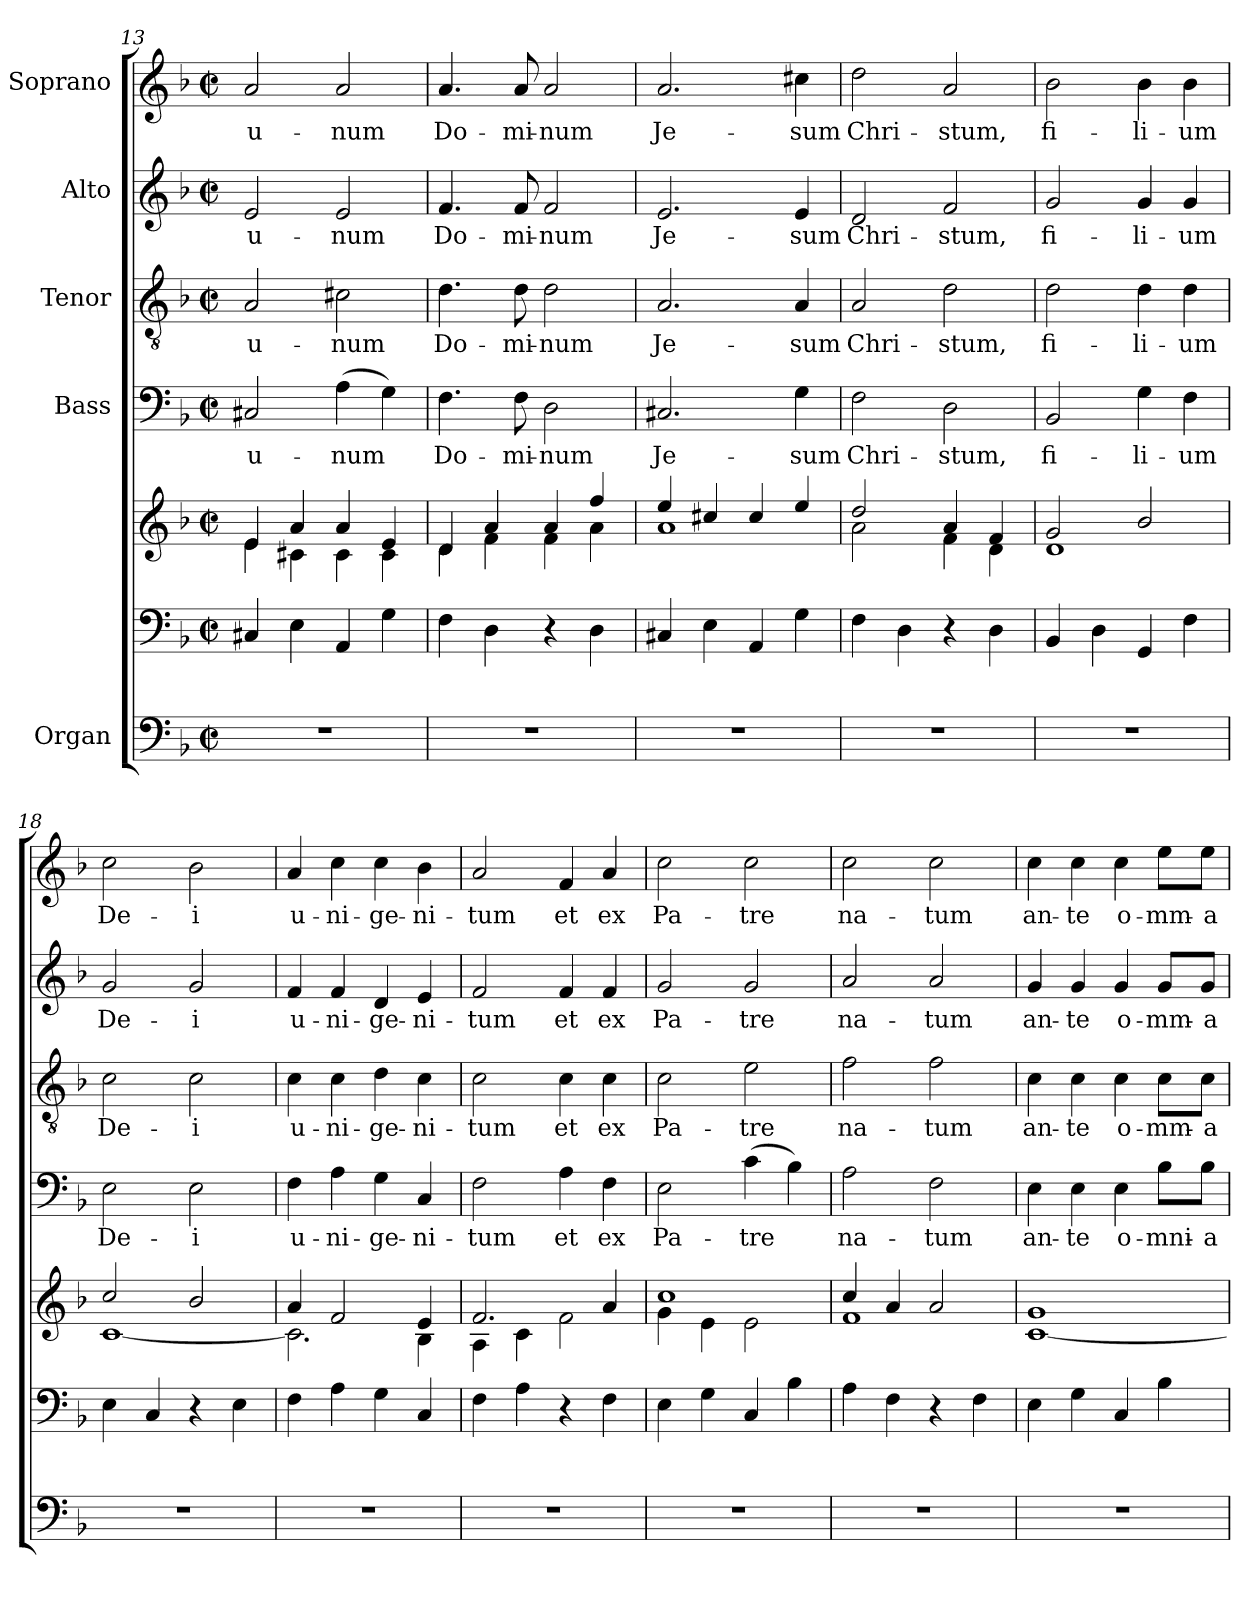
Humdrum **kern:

**kern	**kern	**kern	**kern	**text	**kern	**text	**kern	**text	**kern	**text
*part5	*part5	*part5	*part4	*part4	*part3	*part3	*part2	*part2	*part1	*part1
*staff7	*staff6	*staff5	*staff4	*staff4	*staff3	*staff3	*staff2	*staff2	*staff1	*staff1
*I"Organ	*	*	*I"Bass	*	*I"Tenor	*	*I"Alto	*	*I"Soprano	*
*clefF4	*clefF4	*clefG2	*clefF4	*	*clefGv2	*	*clefG2	*	*clefG2	*
*k[b-]	*k[b-]	*k[b-]	*k[b-]	*	*k[b-]	*	*k[b-]	*	*k[b-]	*
*M2/2	*M2/2	*M2/2	*M2/2	*	*M2/2	*	*M2/2	*	*M2/2	*
*met(c|)	*met(c|)	*met(c|)	*met(c|)	*	*met(c|)	*	*met(c|)	*	*met(c|)	*
=13	=13	=13	=13	=13	=13	=13	=13	=13	=13	=13
*	*	*^	*	*	*	*	*	*	*	*
!	!	!	!	!	!LO:LY:b	!	!LO:LY:b	!	!LO:LY:b	!	!LO:LY:b
1r	4C#X/	4e/	4e\	2C#X/	u-	2A/	u-	2e/	u-	2a/	u-
.	4E\	4a/	4c#X\	.	.	.	.	.	.	.	.
!	!	!	!	!	!LO:LY:b	!	!LO:LY:b	!	!LO:LY:b	!	!LO:LY:b
.	4AA/	4a/	4c#\	(4A\	-num	2c#X\	-num	2e/	-num	2a/	-num
.	4G\	4e/	4c#\	4G\)	.	.	.	.	.	.	.
=14	=14	=14	=14	=14	=14	=14	=14	=14	=14	=14	=14
!	!	!	!	!	!LO:LY:b	!	!LO:LY:b	!	!LO:LY:b	!	!LO:LY:b
1r	4F\	4d/	4d\	4.F\	Do-	4.d\	Do-	4.f/	Do-	4.a/	Do-
.	4D\	4a/	4f\	.	.	.	.	.	.	.	.
!	!	!	!	!	!LO:LY:b	!	!LO:LY:b	!	!LO:LY:b	!	!LO:LY:b
.	.	.	.	8F\	-mi-	8d\	-mi-	8f/	-mi-	8a/	-mi-
!	!	!	!	!	!LO:LY:b	!	!LO:LY:b	!	!LO:LY:b	!	!LO:LY:b
.	4r	4a/	4f\	2D\	-num	2d\	-num	2f/	-num	2a/	-num
.	4D\	4ff/	4a\	.	.	.	.	.	.	.	.
=15	=15	=15	=15	=15	=15	=15	=15	=15	=15	=15	=15
!	!	!	!	!	!LO:LY:b	!	!LO:LY:b	!	!LO:LY:b	!	!LO:LY:b
1r	4C#X/	4ee/	1a	2.C#X/	Je-	2.A/	Je-	2.e/	Je-	2.a/	Je-
.	4E\	4cc#X/	.	.	.	.	.	.	.	.	.
.	4AA/	4cc#/	.	.	.	.	.	.	.	.	.
!	!	!	!	!	!LO:LY:b	!	!LO:LY:b	!	!LO:LY:b	!	!LO:LY:b
.	4G\	4ee/	.	4G\	-sum	4A/	-sum	4e/	-sum	4cc#X\	-sum
=16	=16	=16	=16	=16	=16	=16	=16	=16	=16	=16	=16
!	!	!	!	!	!LO:LY:b	!	!LO:LY:b	!	!LO:LY:b	!	!LO:LY:b
1r	4F\	2dd/	2a\	2F\	Chri-	2A/	Chri-	2d/	Chri-	2dd\	Chri-
.	4D\	.	.	.	.	.	.	.	.	.	.
!	!	!	!	!	!LO:LY:b	!	!LO:LY:b	!	!LO:LY:b	!	!LO:LY:b
.	4r	4a/	4f\	2D\	-stum,	2d\	-stum,	2f/	-stum,	2a/	-stum,
.	4D\	4f/	4d\	.	.	.	.	.	.	.	.
!!LO:PB:g=z
=17	=17	=17	=17	=17	=17	=17	=17	=17	=17	=17	=17
!	!	!	!	!	!LO:LY:b	!	!LO:LY:b	!	!LO:LY:b	!	!LO:LY:b
1r	4BB-/	2g/	1d	2BB-/	fi-	2d\	fi-	2g/	fi-	2b-\	fi-
.	4D\	.	.	.	.	.	.	.	.	.	.
!	!	!	!	!	!LO:LY:b	!	!LO:LY:b	!	!LO:LY:b	!	!LO:LY:b
.	4GG/	2b-/	.	4G\	-li-	4d\	-li-	4g/	-li-	4b-\	-li-
!	!	!	!	!	!LO:LY:b	!	!LO:LY:b	!	!LO:LY:b	!	!LO:LY:b
.	4F\	.	.	4F\	-um	4d\	-um	4g/	-um	4b-\	-um
=18	=18	=18	=18	=18	=18	=18	=18	=18	=18	=18	=18
!	!	!	!	!	!LO:LY:b	!	!LO:LY:b	!	!LO:LY:b	!	!LO:LY:b
1r	4E\	2cc/	[1c	2E\	De-	2c\	De-	2g/	De-	2cc\	De-
.	4C/	.	.	.	.	.	.	.	.	.	.
!	!	!	!	!	!LO:LY:b	!	!LO:LY:b	!	!LO:LY:b	!	!LO:LY:b
.	4r	2b-/	.	2E\	-i	2c\	-i	2g/	-i	2b-\	-i
.	4E\	.	.	.	.	.	.	.	.	.	.
=19	=19	=19	=19	=19	=19	=19	=19	=19	=19	=19	=19
!	!	!	!	!	!LO:LY:b	!	!LO:LY:b	!	!LO:LY:b	!	!LO:LY:b
1r	4F\	4a/	2.c\]	4F\	u-	4c\	u-	4f/	u-	4a/	u-
!	!	!	!	!	!LO:LY:b	!	!LO:LY:b	!	!LO:LY:b	!	!LO:LY:b
.	4A\	2f/	.	4A\	-ni-	4c\	-ni-	4f/	-ni-	4cc\	-ni-
!	!	!	!	!	!LO:LY:b	!	!LO:LY:b	!	!LO:LY:b	!	!LO:LY:b
.	4G\	.	.	4G\	-ge-	4d\	-ge-	4d/	-ge-	4cc\	-ge-
!	!	!	!	!	!LO:LY:b	!	!LO:LY:b	!	!LO:LY:b	!	!LO:LY:b
.	4C/	4e/	4B-\	4C/	-ni-	4c\	-ni-	4e/	-ni-	4b-\	-ni-
=20	=20	=20	=20	=20	=20	=20	=20	=20	=20	=20	=20
!	!	!	!	!	!LO:LY:b	!	!LO:LY:b	!	!LO:LY:b	!	!LO:LY:b
1r	4F\	2.f/	4A\	2F\	-tum	2c\	-tum	2f/	-tum	2a/	-tum
.	4A\	.	4c\	.	.	.	.	.	.	.	.
!	!	!	!	!	!LO:LY:b	!	!LO:LY:b	!	!LO:LY:b	!	!LO:LY:b
.	4r	.	2f\	4A\	et	4c\	et	4f/	et	4f/	et
!	!	!	!	!	!LO:LY:b	!	!LO:LY:b	!	!LO:LY:b	!	!LO:LY:b
.	4F\	4a/	.	4F\	ex	4c\	ex	4f/	ex	4a/	ex
=21	=21	=21	=21	=21	=21	=21	=21	=21	=21	=21	=21
!	!	!	!	!	!LO:LY:b	!	!LO:LY:b	!	!LO:LY:b	!	!LO:LY:b
1r	4E\	1cc	4g\	2E\	Pa-	2c\	Pa-	2g/	Pa-	2cc\	Pa-
.	4G\	.	4e\	.	.	.	.	.	.	.	.
!	!	!	!	!	!LO:LY:b	!	!LO:LY:b	!	!LO:LY:b	!	!LO:LY:b
.	4C/	.	2e\	(4c\	-tre	2e\	-tre	2g/	-tre	2cc\	-tre
.	4B-\	.	.	4B-\)	.	.	.	.	.	.	.
=22	=22	=22	=22	=22	=22	=22	=22	=22	=22	=22	=22
!	!	!	!	!	!LO:LY:b	!	!LO:LY:b	!	!LO:LY:b	!	!LO:LY:b
1r	4A\	4cc/	1f	2A\	-na-	2f\	-na-	2a/	-na-	2cc\	-na-
.	4F\	4a/	.	.	.	.	.	.	.	.	.
!	!	!	!	!	!LO:LY:b	!	!LO:LY:b	!	!LO:LY:b	!	!LO:LY:b
.	4r	2a/	.	2F\	-tum	2f\	-tum	2a/	-tum	2cc\	-tum
.	4F\	.	.	.	.	.	.	.	.	.	.
=23	=23	=23	=23	=23	=23	=23	=23	=23	=23	=23	=23
!	!	!	!	!	!LO:LY:b	!	!LO:LY:b	!	!LO:LY:b	!	!LO:LY:b
1r	4E\	1g	[1c	4E\	an-	4c\	an-	4g/	an-	4cc\	an-
!	!	!	!	!	!LO:LY:b	!	!LO:LY:b	!	!LO:LY:b	!	!LO:LY:b
.	4G\	.	.	4E\	-te	4c\	-te	4g/	-te	4cc\	-te
!	!	!	!	!	!LO:LY:b	!	!LO:LY:b	!	!LO:LY:b	!	!LO:LY:b
.	4C/	.	.	4E\	o-	4c\	o-	4g/	o-	4cc\	o-
!	!	!	!	!	!LO:LY:b	!	!LO:LY:b	!	!LO:LY:b	!	!LO:LY:b
.	4B-\	.	.	8B-\L	-mni-	8c\L	-mm-	8g/L	-mm-	8ee\L	-mm-
!	!	!	!	!	!LO:LY:b	!	!LO:LY:b	!	!LO:LY:b	!	!LO:LY:b
.	.	.	.	8B-\J	-a	8c\J	-a	8g/J	-a	8ee\J	-a
*	*	*v	*v	*	*	*	*	*	*	*	*
=	=	=	=	=	=	=	=	=	=	=
*-	*-	*-	*-	*-	*-	*-	*-	*-	*-	*-
